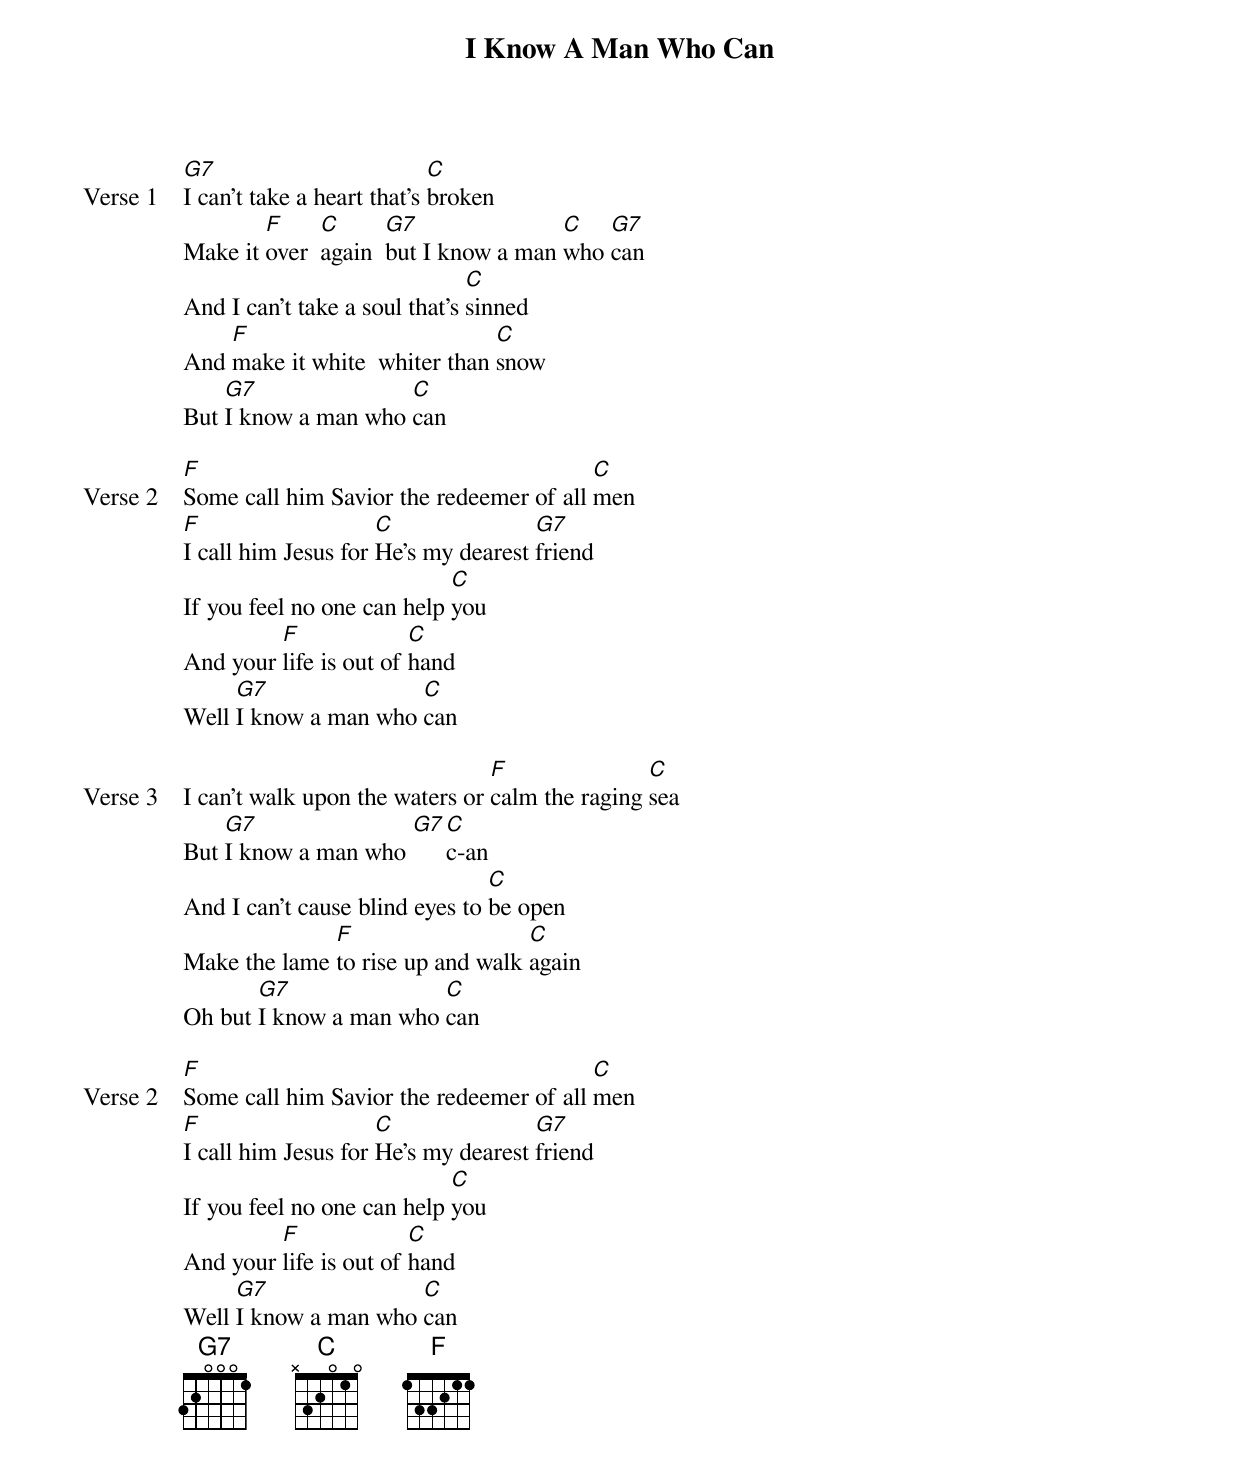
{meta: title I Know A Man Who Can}
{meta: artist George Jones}
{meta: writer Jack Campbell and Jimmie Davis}

{start_of_verse: Verse 1}
[G7]I can't take a heart that's [C]broken
Make it [F]over  [C]again  [G7]but I know a man [C]who [G7]can
And I can't take a soul that's [C]sinned
And [F]make it white  whiter than [C]snow
But [G7]I know a man who [C]can
{end_of_verse}

{start_of_verse: Verse 2}
[F]Some call him Savior the redeemer of all [C]men
[F]I call him Jesus for [C]He's my dearest [G7]friend
If you feel no one can help [C]you
And your [F]life is out of [C]hand
Well [G7]I know a man who [C]can
{end_of_verse}

{start_of_verse: Verse 3}
I can't walk upon the waters or [F]calm the raging [C]sea
But [G7]I know a man who [G7][C]c-an
And I can't cause blind eyes to [C]be open
Make the lame [F]to rise up and walk [C]again
Oh but [G7]I know a man who [C]can
{end_of_verse}

{start_of_verse: Verse 2}
[F]Some call him Savior the redeemer of all [C]men
[F]I call him Jesus for [C]He's my dearest [G7]friend
If you feel no one can help [C]you
And your [F]life is out of [C]hand
Well [G7]I know a man who [C]can
{end_of_verse}
